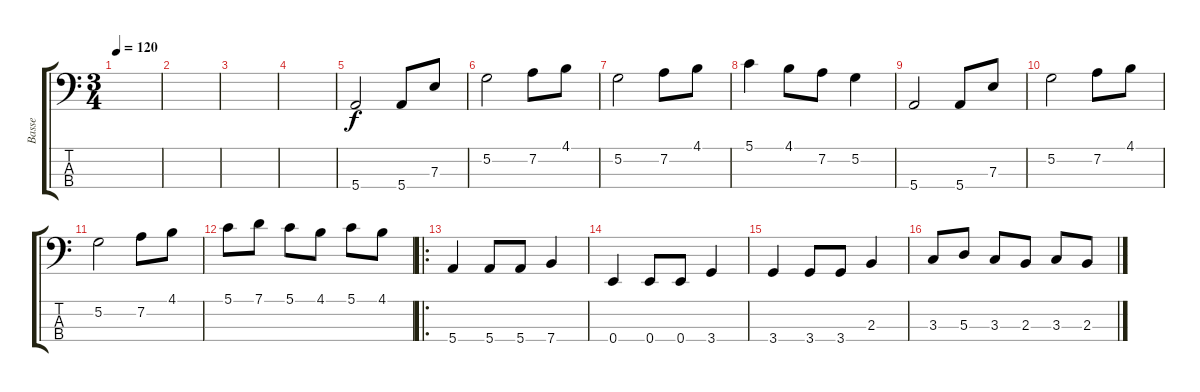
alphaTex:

\track ("Basse" "Basse") {instrument electricbasspick}
\staff {score tabs}
\tuning (G2 D2 A1 E1) {hide}
\ts (3 4)
\tempo 120
\clef f4
\ks c
|
|
|
|
5.4.2 5.4.8 7.3.8 |
5.2.2 7.2.8 4.1.8 |
5.2.2 7.2.8 4.1.8 |
5.1.4 4.1.8 7.2.8 5.2.4 |
5.4.2 5.4.8 7.3.8 |
5.2.2 7.2.8 4.1.8 |
5.2.2 7.2.8 4.1.8 |
5.1.8 7.1.8 5.1.8 4.1.8 5.1.8 4.1.8 |
\ro
5.4.4 5.4.8 5.4.8 7.4.4 |
0.4.4 0.4.8 0.4.8 3.4.4 |
3.4.4 3.4.8 3.4.8 2.3.4 |
3.3.8 5.3.8 3.3.8 2.3.8 3.3.8 2.3.8
